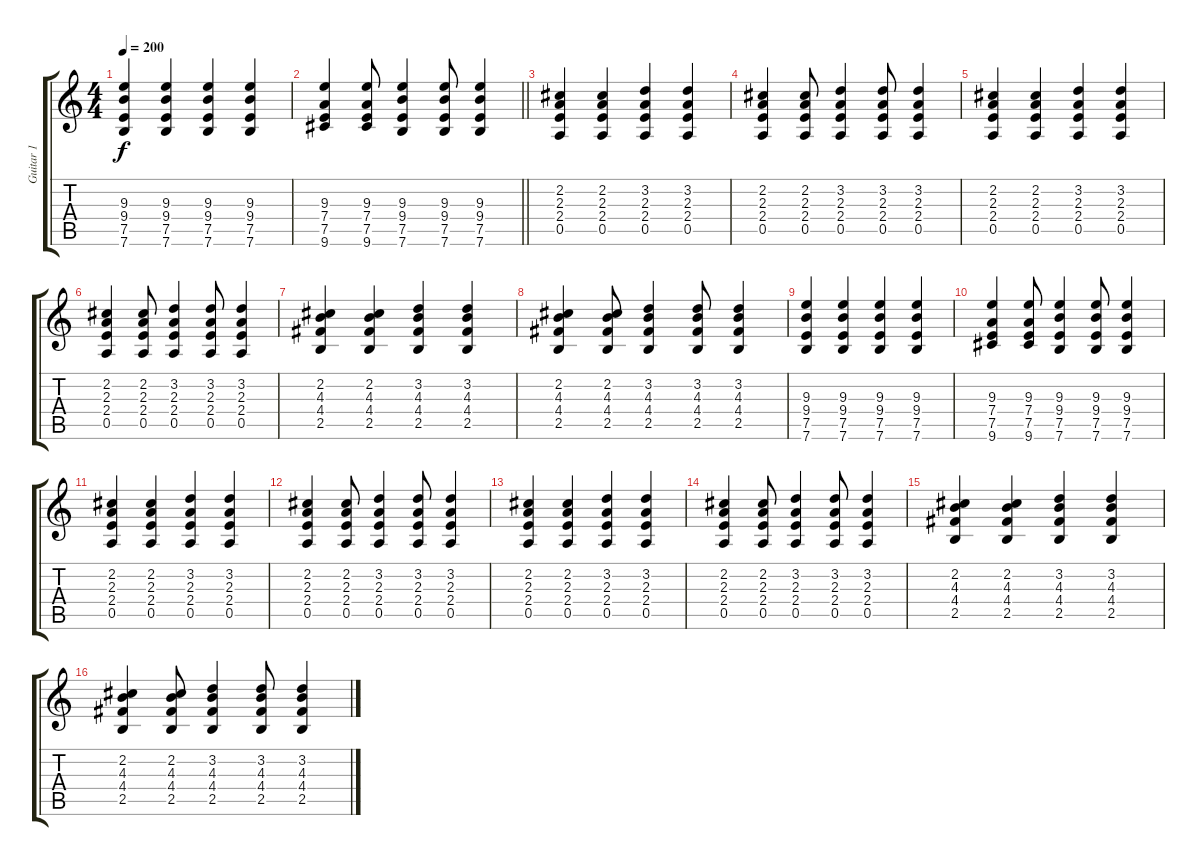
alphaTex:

\track ("Guitar 1" "Guitar 1") {instrument distortionguitar}
\staff {score tabs}
\tuning (E4 B3 G3 D3 A2 E2) {hide}
\ts (4 4)
\tempo 200
\clef g2
\ks c
(9.3 9.4 7.5 7.6).4{dy f} (9.3 9.4 7.5 7.6).4 (9.3 9.4 7.5 7.6).4 (9.3 9.4 7.5 7.6).4 |
\barLineRight lightlight
(9.3 7.4 7.5 9.6).4 (9.3 7.4 7.5 9.6).8 (9.3 9.4 7.5 7.6).4 (9.3 9.4 7.5 7.6).8 (9.3 9.4 7.5 7.6).4 |
(2.2 2.3 2.4 0.5).4 (2.2 2.3 2.4 0.5).4 (3.2 2.3 2.4 0.5).4 (3.2 2.3 2.4 0.5).4 |
(2.2 2.3 2.4 0.5).4 (2.2 2.3 2.4 0.5).8 (3.2 2.3 2.4 0.5).4 (3.2 2.3 2.4 0.5).8 (3.2 2.3 2.4 0.5).4 |
(2.2 2.3 2.4 0.5).4 (2.2 2.3 2.4 0.5).4 (3.2 2.3 2.4 0.5).4 (3.2 2.3 2.4 0.5).4 |
(2.2 2.3 2.4 0.5).4 (2.2 2.3 2.4 0.5).8 (3.2 2.3 2.4 0.5).4 (3.2 2.3 2.4 0.5).8 (3.2 2.3 2.4 0.5).4 |
(2.2 4.3 4.4 2.5).4 (2.2 4.3 4.4 2.5).4 (3.2 4.3 4.4 2.5).4 (3.2 4.3 4.4 2.5).4 |
(2.2 4.3 4.4 2.5).4 (2.2 4.3 4.4 2.5).8 (3.2 4.3 4.4 2.5).4 (3.2 4.3 4.4 2.5).8 (3.2 4.3 4.4 2.5).4 |
(9.3 9.4 7.5 7.6).4 (9.3 9.4 7.5 7.6).4 (9.3 9.4 7.5 7.6).4 (9.3 9.4 7.5 7.6).4 |
(9.3 7.4 7.5 9.6).4 (9.3 7.4 7.5 9.6).8 (9.3 9.4 7.5 7.6).4 (9.3 9.4 7.5 7.6).8 (9.3 9.4 7.5 7.6).4 |
(2.2 2.3 2.4 0.5).4 (2.2 2.3 2.4 0.5).4 (3.2 2.3 2.4 0.5).4 (3.2 2.3 2.4 0.5).4 |
(2.2 2.3 2.4 0.5).4 (2.2 2.3 2.4 0.5).8 (3.2 2.3 2.4 0.5).4 (3.2 2.3 2.4 0.5).8 (3.2 2.3 2.4 0.5).4 |
(2.2 2.3 2.4 0.5).4 (2.2 2.3 2.4 0.5).4 (3.2 2.3 2.4 0.5).4 (3.2 2.3 2.4 0.5).4 |
(2.2 2.3 2.4 0.5).4 (2.2 2.3 2.4 0.5).8 (3.2 2.3 2.4 0.5).4 (3.2 2.3 2.4 0.5).8 (3.2 2.3 2.4 0.5).4 |
(2.2 4.3 4.4 2.5).4 (2.2 4.3 4.4 2.5).4 (3.2 4.3 4.4 2.5).4 (3.2 4.3 4.4 2.5).4 |
(2.2 4.3 4.4 2.5).4 (2.2 4.3 4.4 2.5).8 (3.2 4.3 4.4 2.5).4 (3.2 4.3 4.4 2.5).8 (3.2 4.3 4.4 2.5).4
